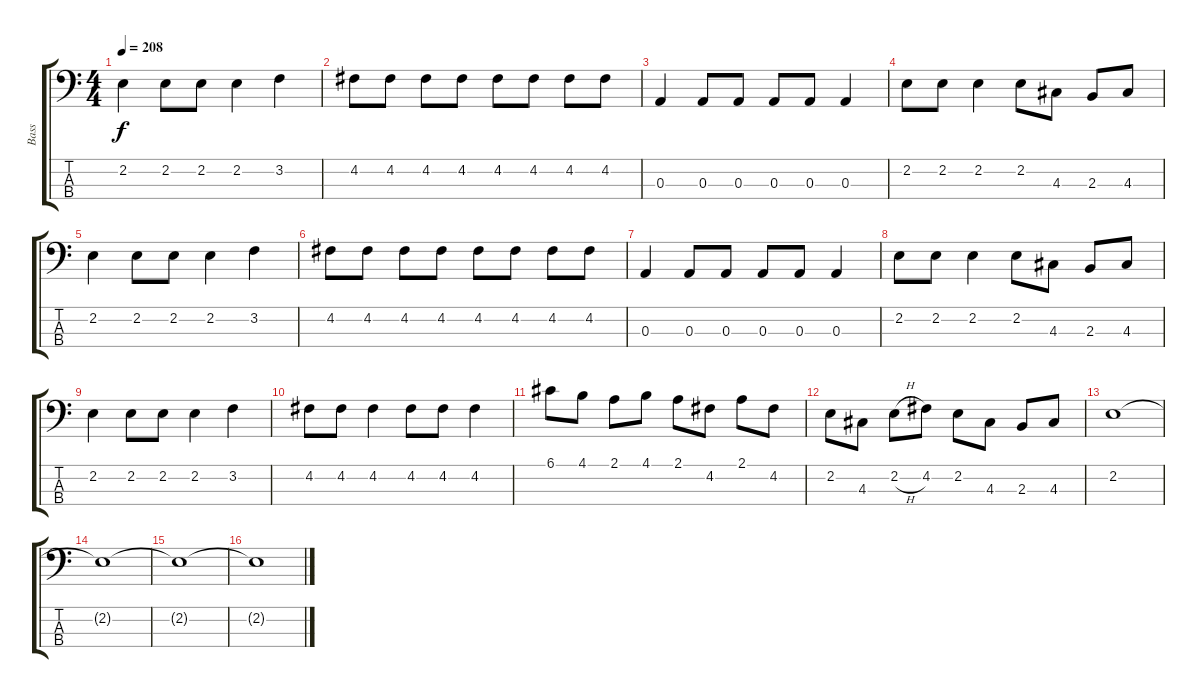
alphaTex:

\track ("Bass" "Bass") {instrument electricbasspick}
\staff {score tabs}
\tuning (G2 D2 A1 E1) {hide}
\ts (4 4)
\tempo 208
\clef f4
\ks c
2.2.4{dy f} 2.2.8 2.2.8 2.2.4 3.2.4 |
4.2.8 4.2.8 4.2.8 4.2.8 4.2.8 4.2.8 4.2.8 4.2.8 |
0.3.4 0.3.8 0.3.8 0.3.8 0.3.8 0.3.4 |
2.2.8 2.2.8 2.2.4 2.2.8 4.3.8 2.3.8 4.3.8 |
2.2.4 2.2.8 2.2.8 2.2.4 3.2.4 |
4.2.8 4.2.8 4.2.8 4.2.8 4.2.8 4.2.8 4.2.8 4.2.8 |
0.3.4 0.3.8 0.3.8 0.3.8 0.3.8 0.3.4 |
2.2.8 2.2.8 2.2.4 2.2.8 4.3.8 2.3.8 4.3.8 |
2.2.4 2.2.8 2.2.8 2.2.4 3.2.4 |
4.2.8 4.2.8 4.2.4 4.2.8 4.2.8 4.2.4 |
6.1.8 4.1.8 2.1.8 4.1.8 2.1.8 4.2.8 2.1.8 4.2.8 |
2.2.8 4.3.8 2.2{h}.8 4.2.8 2.2.8 4.3.8 2.3.8 4.3.8 |
2.2.1 |
2.2{t}.1 |
2.2{t}.1 |
2.2{t}.1
